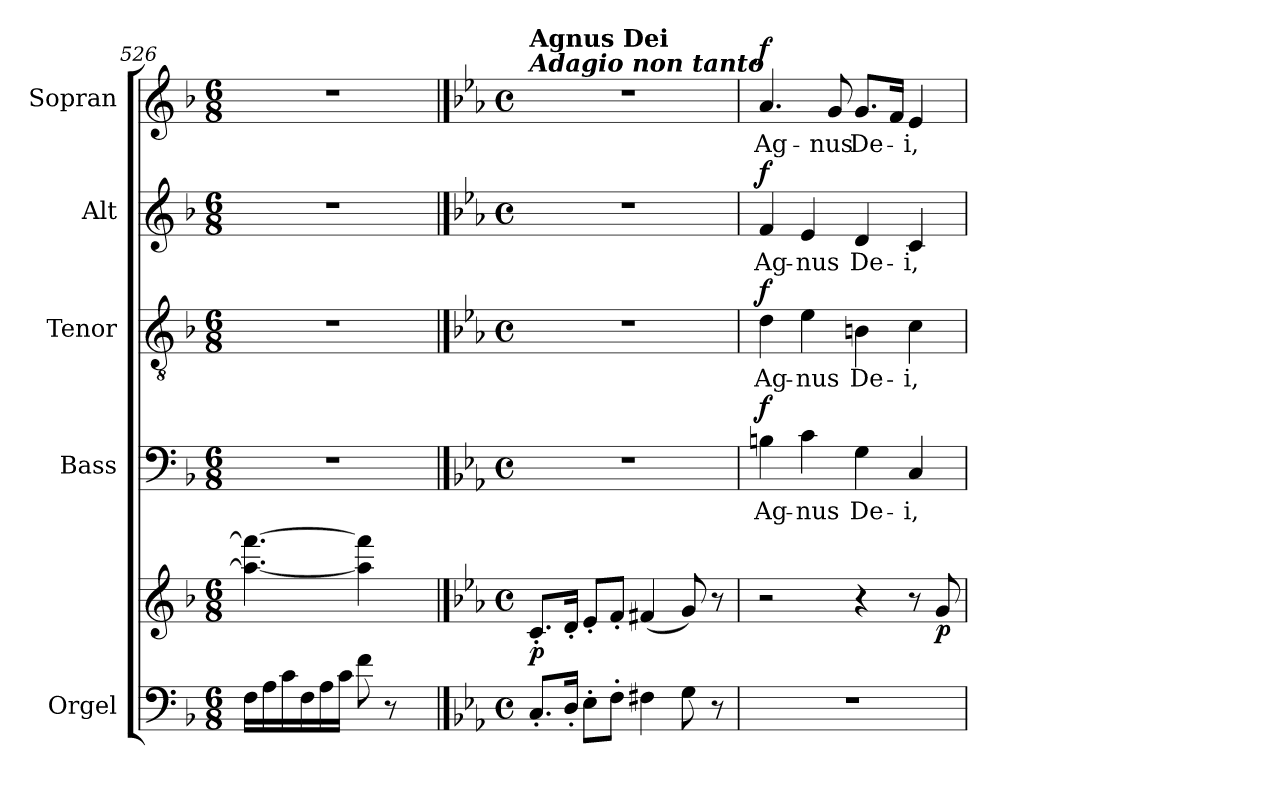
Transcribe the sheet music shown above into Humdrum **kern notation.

**kern	**kern	**dynam	**kern	**text	**dynam	**kern	**text	**dynam	**kern	**text	**dynam	**kern	**text	**dynam
*part5	*part5	*part5	*part4	*part4	*part4	*part3	*part3	*part3	*part2	*part2	*part2	*part1	*part1	*part1
*staff6	*staff5	*staff5/6	*staff4	*staff4	*staff4	*staff3	*staff3	*staff3	*staff2	*staff2	*staff2	*staff1	*staff1	*staff1
*I"Orgel	*	*	*I"Bass	*	*	*I"Tenor	*	*	*I"Alt	*	*	*I"Sopran	*	*
*I'Org.	*	*	*I'B.	*	*	*I'T.	*	*	*I'A.	*	*	*I'S.	*	*
*clefF4	*clefG2	*	*clefF4	*	*	*clefGv2	*	*	*clefG2	*	*	*clefG2	*	*
*k[b-]	*k[b-]	*	*k[b-]	*	*	*k[b-]	*	*	*k[b-]	*	*	*k[b-]	*	*
*F:	*F:	*	*F:	*	*	*F:	*	*	*F:	*	*	*F:	*	*
*M6/8	*M6/8	*	*M6/8	*	*	*M6/8	*	*	*M6/8	*	*	*M6/8	*	*
=526	=526	=526	=526	=526	=526	=526	=526	=526	=526	=526	=526	=526	=526	=526
16F\LL	4.aa\_ 4.fff\_	.	2.r	.	.	2.r	.	.	2.r	.	.	2.r	.	.
16A\	.	.	.	.	.	.	.	.	.	.	.	.	.	.
16c\	.	.	.	.	.	.	.	.	.	.	.	.	.	.
16F\	.	.	.	.	.	.	.	.	.	.	.	.	.	.
16A\	.	.	.	.	.	.	.	.	.	.	.	.	.	.
16c\JJ	.	.	.	.	.	.	.	.	.	.	.	.	.	.
8f\	4aa\] 4fff\]	.	.	.	.	.	.	.	.	.	.	.	.	.
8r	.	.	.	.	.	.	.	.	.	.	.	.	.	.
8ryy	8ryy	.	.	.	.	.	.	.	.	.	.	.	.	.
!!LO:LB:g=z
==527	==527	==527	==527	==527	==527	==527	==527	==527	==527	==527	==527	==527	==527	==527
*k[b-e-a-]	*k[b-e-a-]	*	*k[b-e-a-]	*	*	*k[b-e-a-]	*	*	*k[b-e-a-]	*	*	*k[b-e-a-]	*	*
*E-:	*E-:	*	*E-:	*	*	*E-:	*	*	*E-:	*	*	*E-:	*	*
*M4/4	*M4/4	*	*M4/4	*	*	*M4/4	*	*	*M4/4	*	*	*M4/4	*	*
*met(c)	*met(c)	*	*met(c)	*	*	*met(c)	*	*	*met(c)	*	*	*met(c)	*	*
!	!	!	!	!	!	!	!	!	!	!	!	!LO:TX:a:Bi:t=Adagio non tanto	!	!
!	!	!	!	!	!	!	!	!	!	!	!	!LO:TX:a:B:t=Agnus Dei	!	!
!	!	!LO:DY:b	!	!	!	!	!	!	!	!	!	!	!	!
8.C'</L	8.c'</L	p	1r	.	.	1r	.	.	1r	.	.	1r	.	.
16D'</Jk	16d'</Jk	.	.	.	.	.	.	.	.	.	.	.	.	.
8E-'>\L	8e-'</L	.	.	.	.	.	.	.	.	.	.	.	.	.
8F'>\J	8f'</J	.	.	.	.	.	.	.	.	.	.	.	.	.
4F#X\	(<4f#X/	.	.	.	.	.	.	.	.	.	.	.	.	.
8G\	8g/)	.	.	.	.	.	.	.	.	.	.	.	.	.
8r	8r	.	.	.	.	.	.	.	.	.	.	.	.	.
=528	=528	=528	=528	=528	=528	=528	=528	=528	=528	=528	=528	=528	=528	=528
!	!	!	!	!LO:LY:b	!LO:DY:a	!	!LO:LY:b	!LO:DY:a	!	!LO:LY:b	!LO:DY:a	!	!LO:LY:b	!LO:DY:a
1r	2r	.	4Bn\	Ag-	f	4d\	Ag-	f	4f/	Ag-	f	4.a-/	Ag-	f
!	!	!	!	!LO:LY:b	!	!	!LO:LY:b	!	!	!LO:LY:b	!	!	!	!
.	.	.	4c\	-nus	.	4e-\	-nus	.	4e-/	-nus	.	.	.	.
!	!	!	!	!	!	!	!	!	!	!	!	!	!LO:LY:b	!
.	.	.	.	.	.	.	.	.	.	.	.	8g/	-nus	.
!	!	!	!	!LO:LY:b	!	!	!LO:LY:b	!	!	!LO:LY:b	!	!	!LO:LY:b	!
.	4r	.	4G\	De-	.	4Bn\	De-	.	4d/	De-	.	8.g/L	De-	.
.	.	.	.	.	.	.	.	.	.	.	.	16f/Jk	.	.
!	!	!	!	!LO:LY:b	!	!	!LO:LY:b	!	!	!LO:LY:b	!	!	!LO:LY:b	!
.	8r	.	4C/	-i,	.	4c\	-i,	.	4c/	-i,	.	4e-/	-i,	.
!	!	!LO:DY:b	!	!	!	!	!	!	!	!	!	!	!	!
.	8g/	p	.	.	.	.	.	.	.	.	.	.	.	.
=	=	=	=	=	=	=	=	=	=	=	=	=	=	=
*-	*-	*-	*-	*-	*-	*-	*-	*-	*-	*-	*-	*-	*-	*-
